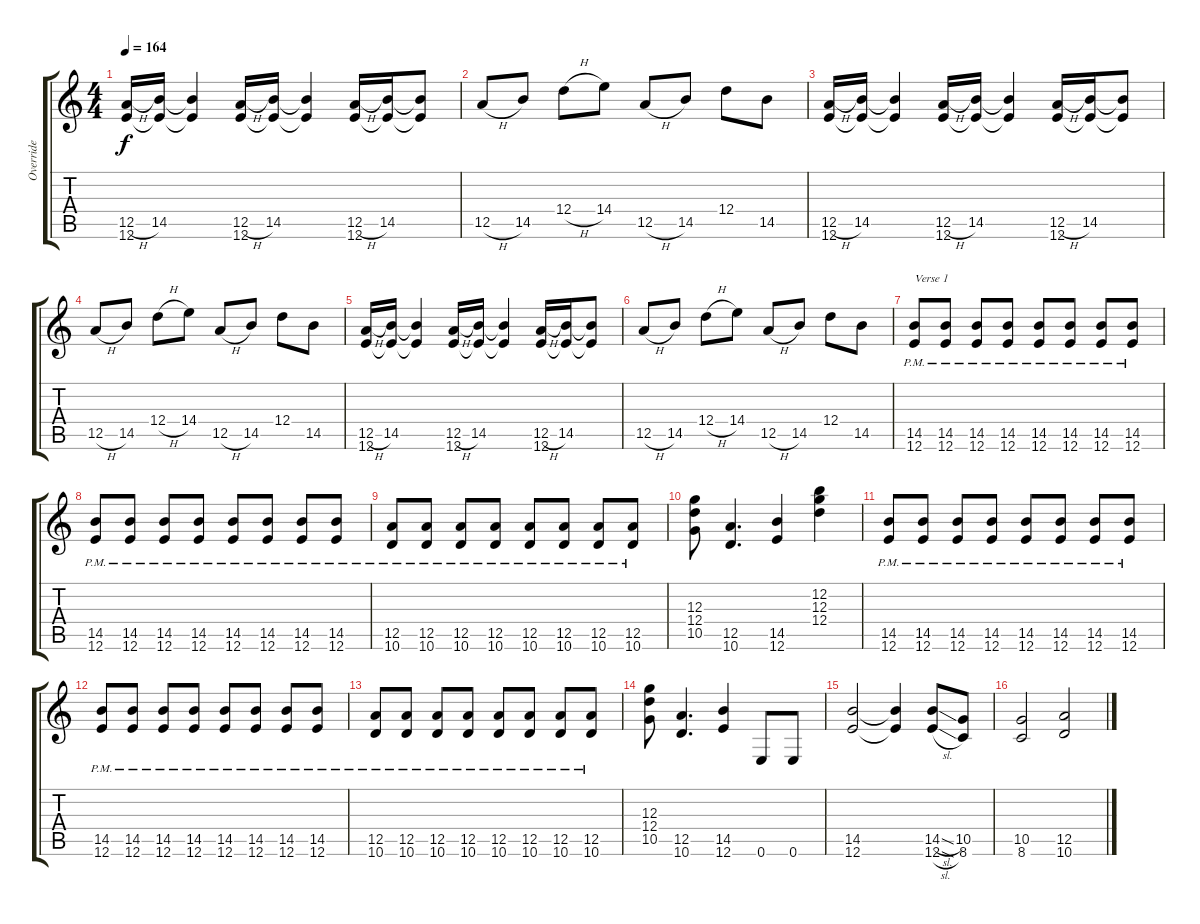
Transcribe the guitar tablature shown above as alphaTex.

\track ("Override" "Override") {instrument overdrivenguitar}
\staff {score tabs}
\tuning (E4 B3 G3 D3 A2 E2) {hide}
\ts (4 4)
\tempo 164
\clef g2
\ks c
(12.5{h} 12.6).16{dy f} (14.5 12.6{t}).16 (14.5{t} 12.6{t}).4 (12.5{h} 12.6).16 (14.5 12.6{t}).16 (14.5{t} 12.6{t}).4 (12.5{h} 12.6).16 (14.5 12.6{t}).16 (14.5{t} 12.6{t}).8 |
12.5{h}.8 14.5.8 12.4{h}.8 14.4.8 12.5{h}.8 14.5.8 12.4.8 14.5.8 |
(12.5{h} 12.6).16 (14.5 12.6{t}).16 (14.5{t} 12.6{t}).4 (12.5{h} 12.6).16 (14.5 12.6{t}).16 (14.5{t} 12.6{t}).4 (12.5{h} 12.6).16 (14.5 12.6{t}).16 (14.5{t} 12.6{t}).8 |
12.5{h}.8 14.5.8 12.4{h}.8 14.4.8 12.5{h}.8 14.5.8 12.4.8 14.5.8 |
(12.5{h} 12.6).16 (14.5 12.6{t}).16 (14.5{t} 12.6{t}).4 (12.5{h} 12.6).16 (14.5 12.6{t}).16 (14.5{t} 12.6{t}).4 (12.5{h} 12.6).16 (14.5 12.6{t}).16 (14.5{t} 12.6{t}).8 |
12.5{h}.8 14.5.8 12.4{h}.8 14.4.8 12.5{h}.8 14.5.8 12.4.8 14.5.8 |
(14.5{pm} 12.6).8{txt "Verse 1"} (14.5{pm} 12.6).8 (14.5{pm} 12.6).8 (14.5{pm} 12.6).8 (14.5{pm} 12.6).8 (14.5{pm} 12.6).8 (14.5{pm} 12.6).8 (14.5{pm} 12.6).8 |
(14.5{pm} 12.6).8 (14.5{pm} 12.6).8 (14.5{pm} 12.6).8 (14.5{pm} 12.6).8 (14.5{pm} 12.6).8 (14.5{pm} 12.6).8 (14.5{pm} 12.6).8 (14.5{pm} 12.6).8 |
(12.5{pm} 10.6).8 (12.5{pm} 10.6).8 (12.5{pm} 10.6).8 (12.5{pm} 10.6).8 (12.5{pm} 10.6).8 (12.5{pm} 10.6).8 (12.5{pm} 10.6).8 (12.5{pm} 10.6).8 |
(12.3 12.4 10.5).8 (12.5 10.6).4{d} (14.5 12.6).4 (12.2 12.3 12.4).4 |
(14.5{pm} 12.6).8 (14.5{pm} 12.6).8 (14.5{pm} 12.6).8 (14.5{pm} 12.6).8 (14.5{pm} 12.6).8 (14.5{pm} 12.6).8 (14.5{pm} 12.6).8 (14.5{pm} 12.6).8 |
(14.5{pm} 12.6).8 (14.5{pm} 12.6).8 (14.5{pm} 12.6).8 (14.5{pm} 12.6).8 (14.5{pm} 12.6).8 (14.5{pm} 12.6).8 (14.5{pm} 12.6).8 (14.5{pm} 12.6).8 |
(12.5{pm} 10.6).8 (12.5{pm} 10.6).8 (12.5{pm} 10.6).8 (12.5{pm} 10.6).8 (12.5{pm} 10.6).8 (12.5{pm} 10.6).8 (12.5{pm} 10.6).8 (12.5{pm} 10.6).8 |
(12.3 12.4 10.5).8 (12.5 10.6).4{d} (14.5 12.6).4 0.6.8 0.6.8 |
(14.5 12.6).2 (14.5{t} 12.6{t}).4 (14.5{sl} 12.6{sl}).8 (10.5 8.6).8 |
(10.5 8.6).2 (12.5 10.6).2
